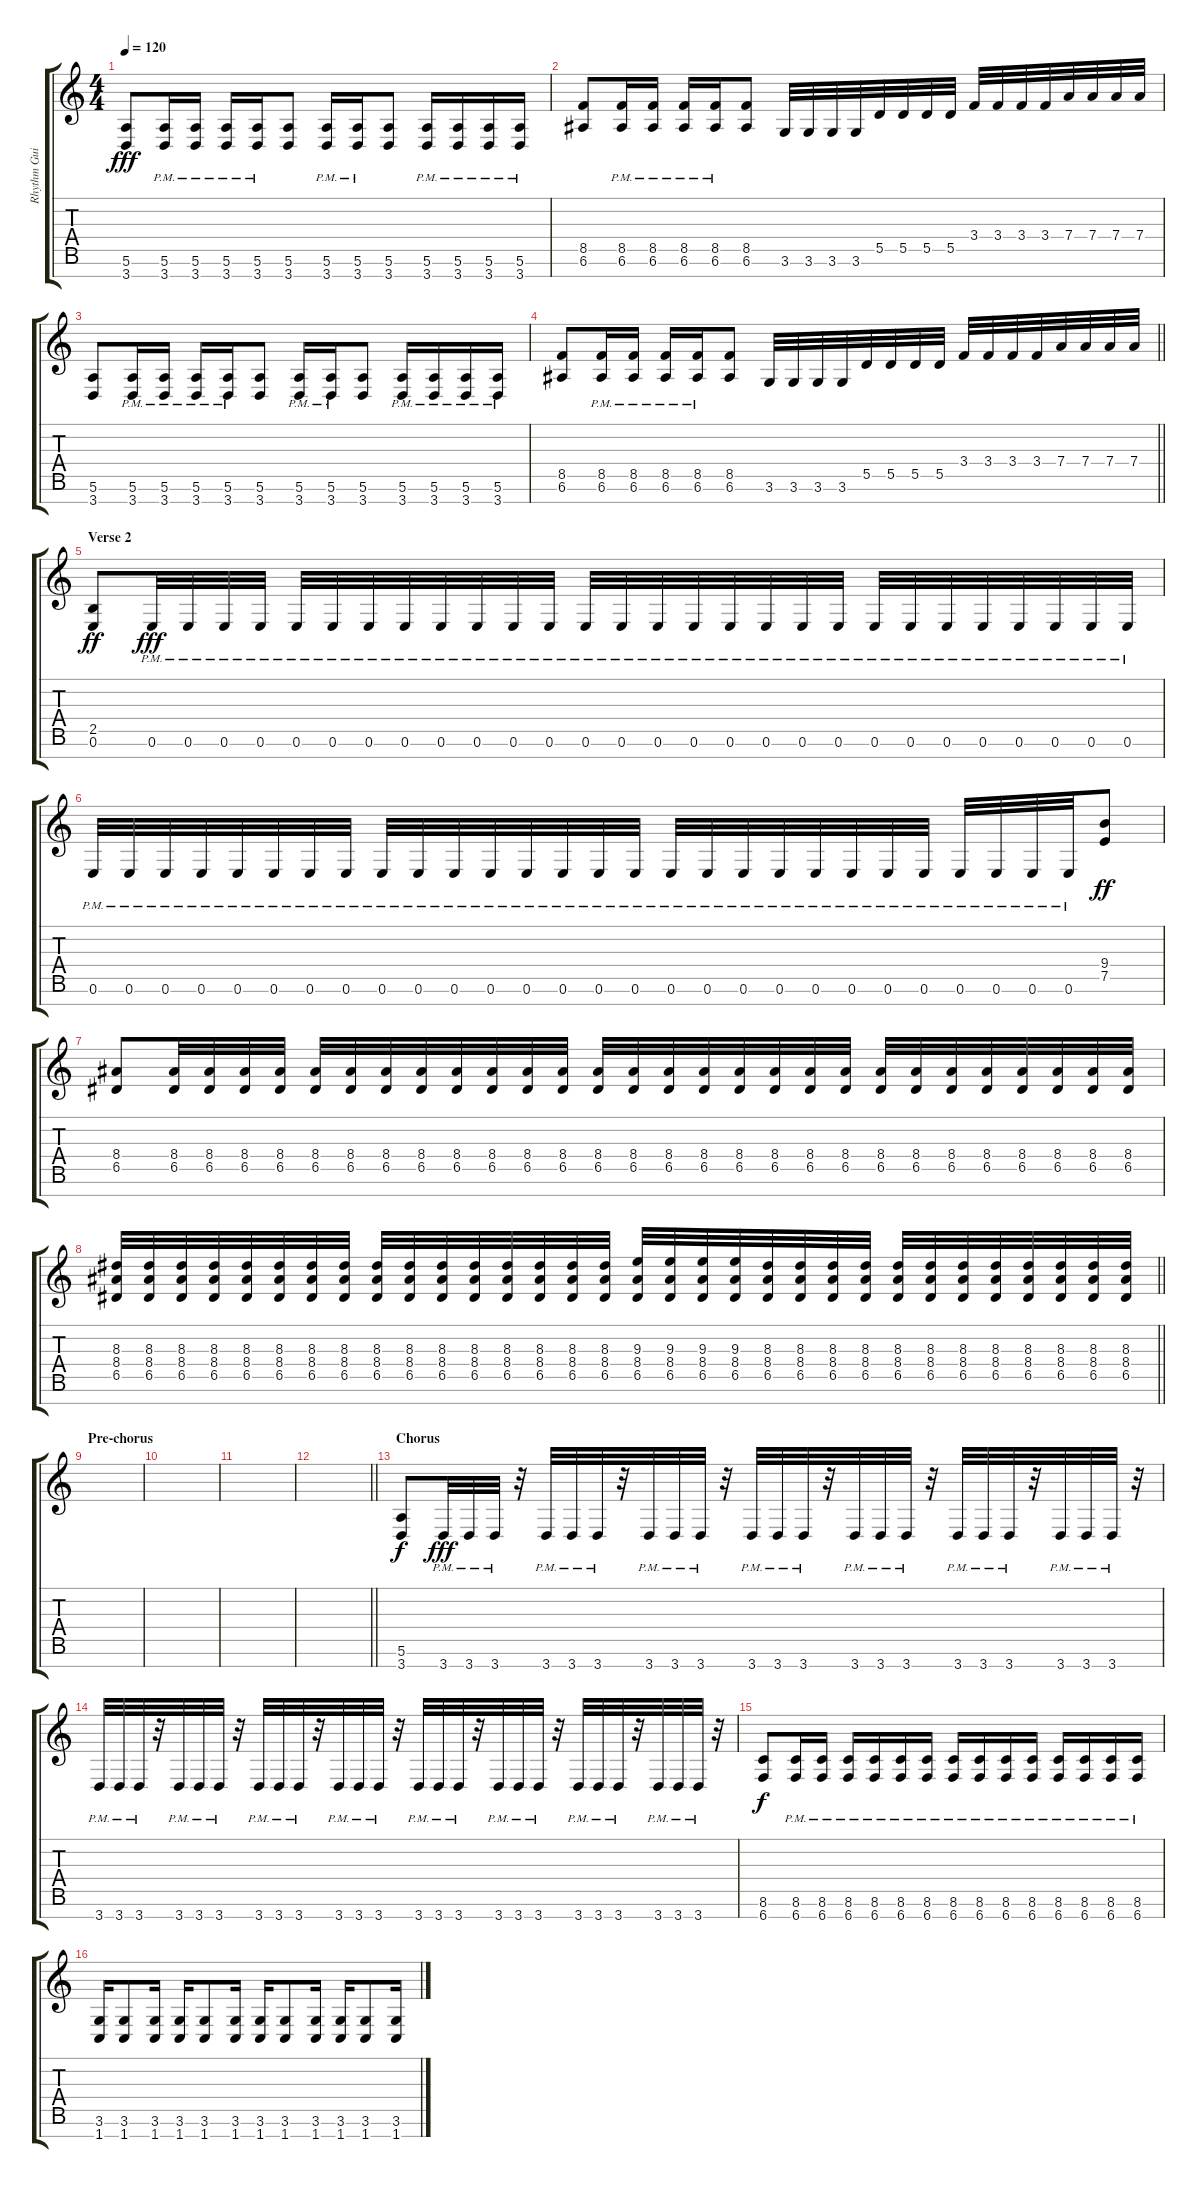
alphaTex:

\track ("Rhythm Guitar 2" "Rhythm Gui") {instrument overdrivenguitar}
\staff {score tabs}
\tuning (E4 B3 G3 D3 A2 E2 B1) {hide}
\ts (4 4)
\tempo 120
\clef g2
\ks c
(5.6 3.7).8{dy fff} (5.6{pm} 3.7{pm}).16 (5.6{pm} 3.7{pm}).16 (5.6{pm} 3.7{pm}).16 (5.6{pm} 3.7{pm}).16 (5.6 3.7).8 (5.6{pm} 3.7{pm}).16 (5.6{pm} 3.7{pm}).16 (5.6 3.7).8 (5.6{pm} 3.7{pm}).16 (5.6{pm} 3.7{pm}).16 (5.6{pm} 3.7{pm}).16 (5.6{pm} 3.7{pm}).16 |
(8.5 6.6).8 (8.5{pm} 6.6{pm}).16 (8.5{pm} 6.6{pm}).16 (8.5{pm} 6.6{pm}).16 (8.5{pm} 6.6{pm}).16 (8.5 6.6).8 3.6.32 3.6.32 3.6.32 3.6.32 5.5.32 5.5.32 5.5.32 5.5.32 3.4.32 3.4.32 3.4.32 3.4.32 7.4.32 7.4.32 7.4.32 7.4.32 |
(5.6 3.7).8 (5.6{pm} 3.7{pm}).16 (5.6{pm} 3.7{pm}).16 (5.6{pm} 3.7{pm}).16 (5.6{pm} 3.7{pm}).16 (5.6 3.7).8 (5.6{pm} 3.7{pm}).16 (5.6{pm} 3.7{pm}).16 (5.6 3.7).8 (5.6{pm} 3.7{pm}).16 (5.6{pm} 3.7{pm}).16 (5.6{pm} 3.7{pm}).16 (5.6{pm} 3.7{pm}).16 |
\barLineRight lightlight
(8.5 6.6).8 (8.5{pm} 6.6{pm}).16 (8.5{pm} 6.6{pm}).16 (8.5{pm} 6.6{pm}).16 (8.5{pm} 6.6{pm}).16 (8.5 6.6).8 3.6.32 3.6.32 3.6.32 3.6.32 5.5.32 5.5.32 5.5.32 5.5.32 3.4.32 3.4.32 3.4.32 3.4.32 7.4.32 7.4.32 7.4.32 7.4.32 |
\section ("" "Verse 2")
(2.5 0.6).8{dy ff} 0.6{pm}.32{dy fff} 0.6{pm}.32 0.6{pm}.32 0.6{pm}.32 0.6{pm}.32 0.6{pm}.32 0.6{pm}.32 0.6{pm}.32 0.6{pm}.32 0.6{pm}.32 0.6{pm}.32 0.6{pm}.32 0.6{pm}.32 0.6{pm}.32 0.6{pm}.32 0.6{pm}.32 0.6{pm}.32 0.6{pm}.32 0.6{pm}.32 0.6{pm}.32 0.6{pm}.32 0.6{pm}.32 0.6{pm}.32 0.6{pm}.32 0.6{pm}.32 0.6{pm}.32 0.6{pm}.32 0.6{pm}.32 |
0.6{pm}.32 0.6{pm}.32 0.6{pm}.32 0.6{pm}.32 0.6{pm}.32 0.6{pm}.32 0.6{pm}.32 0.6{pm}.32 0.6{pm}.32 0.6{pm}.32 0.6{pm}.32 0.6{pm}.32 0.6{pm}.32 0.6{pm}.32 0.6{pm}.32 0.6{pm}.32 0.6{pm}.32 0.6{pm}.32 0.6{pm}.32 0.6{pm}.32 0.6{pm}.32 0.6{pm}.32 0.6{pm}.32 0.6{pm}.32 0.6{pm}.32 0.6{pm}.32 0.6{pm}.32 0.6{pm}.32 (9.4 7.5).8{dy ff} |
(8.4 6.5).8 (8.4 6.5).32 (8.4 6.5).32 (8.4 6.5).32 (8.4 6.5).32 (8.4 6.5).32 (8.4 6.5).32 (8.4 6.5).32 (8.4 6.5).32 (8.4 6.5).32 (8.4 6.5).32 (8.4 6.5).32 (8.4 6.5).32 (8.4 6.5).32 (8.4 6.5).32 (8.4 6.5).32 (8.4 6.5).32 (8.4 6.5).32 (8.4 6.5).32 (8.4 6.5).32 (8.4 6.5).32 (8.4 6.5).32 (8.4 6.5).32 (8.4 6.5).32 (8.4 6.5).32 (8.4 6.5).32 (8.4 6.5).32 (8.4 6.5).32 (8.4 6.5).32 |
\barLineRight lightlight
(8.3 8.4 6.5).32 (8.3 8.4 6.5).32 (8.3 8.4 6.5).32 (8.3 8.4 6.5).32 (8.3 8.4 6.5).32 (8.3 8.4 6.5).32 (8.3 8.4 6.5).32 (8.3 8.4 6.5).32 (8.3 8.4 6.5).32 (8.3 8.4 6.5).32 (8.3 8.4 6.5).32 (8.3 8.4 6.5).32 (8.3 8.4 6.5).32 (8.3 8.4 6.5).32 (8.3 8.4 6.5).32 (8.3 8.4 6.5).32 (9.3 8.4 6.5).32 (9.3 8.4 6.5).32 (9.3 8.4 6.5).32 (9.3 8.4 6.5).32 (8.3 8.4 6.5).32 (8.3 8.4 6.5).32 (8.3 8.4 6.5).32 (8.3 8.4 6.5).32 (8.3 8.4 6.5).32 (8.3 8.4 6.5).32 (8.3 8.4 6.5).32 (8.3 8.4 6.5).32 (8.3 8.4 6.5).32 (8.3 8.4 6.5).32 (8.3 8.4 6.5).32 (8.3 8.4 6.5).32 |
\section ("" "Pre-chorus")
|
|
|
\barLineRight lightlight
|
\section ("" "Chorus")
(5.6 3.7).8{dy f} 3.7{pm}.32{dy fff} 3.7{pm}.32 3.7{pm}.32 r.32 3.7{pm}.32 3.7{pm}.32 3.7{pm}.32 r.32 3.7{pm}.32 3.7{pm}.32 3.7{pm}.32 r.32 3.7{pm}.32 3.7{pm}.32 3.7{pm}.32 r.32 3.7{pm}.32 3.7{pm}.32 3.7{pm}.32 r.32 3.7{pm}.32 3.7{pm}.32 3.7{pm}.32 r.32 3.7{pm}.32 3.7{pm}.32 3.7{pm}.32 r.32 |
3.7{pm}.32 3.7{pm}.32 3.7{pm}.32 r.32 3.7{pm}.32 3.7{pm}.32 3.7{pm}.32 r.32 3.7{pm}.32 3.7{pm}.32 3.7{pm}.32 r.32 3.7{pm}.32 3.7{pm}.32 3.7{pm}.32 r.32 3.7{pm}.32 3.7{pm}.32 3.7{pm}.32 r.32 3.7{pm}.32 3.7{pm}.32 3.7{pm}.32 r.32 3.7{pm}.32 3.7{pm}.32 3.7{pm}.32 r.32 3.7{pm}.32 3.7{pm}.32 3.7{pm}.32 r.32 |
(8.6 6.7).8{dy f} (8.6{pm} 6.7{pm}).16 (8.6{pm} 6.7{pm}).16 (8.6{pm} 6.7{pm}).16 (8.6{pm} 6.7{pm}).16 (8.6{pm} 6.7{pm}).16 (8.6{pm} 6.7{pm}).16 (8.6{pm} 6.7{pm}).16 (8.6{pm} 6.7{pm}).16 (8.6{pm} 6.7{pm}).16 (8.6{pm} 6.7{pm}).16 (8.6{pm} 6.7{pm}).16 (8.6{pm} 6.7{pm}).16 (8.6{pm} 6.7{pm}).16 (8.6{pm} 6.7{pm}).16 |
(3.6 1.7).16 (3.6 1.7).8 (3.6 1.7).16 (3.6 1.7).16 (3.6 1.7).8 (3.6 1.7).16 (3.6 1.7).16 (3.6 1.7).8 (3.6 1.7).16 (3.6 1.7).16 (3.6 1.7).8 (3.6 1.7).16
